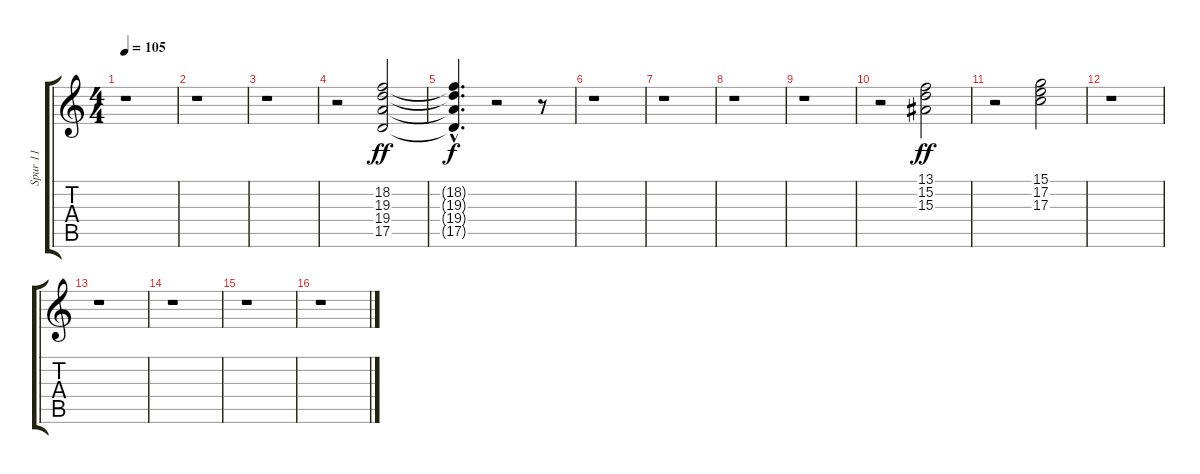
\track ("Spur 11" "Spur 11") {instrument pad1newage}
\staff {score tabs}
\tuning (E4 B3 G3 D3 A2 E2) {hide}
\ts (4 4)
\tempo 105
\clef g2
\ks c
r.1{dy ff} |
r.1 |
r.1 |
r.2 (18.2 19.3 19.4 17.5).2 |
(18.2{hac t} 19.3{hac t} 19.4{hac t} 17.5{hac t}).4{d dy f} r.2 r.8 |
r.1 |
r.1 |
r.1 |
r.1 |
r.2 (13.1 15.2 15.3).2{dy ff} |
r.2 (15.1 17.2 17.3).2 |
r.1 |
r.1 |
r.1 |
r.1 |
r.1
